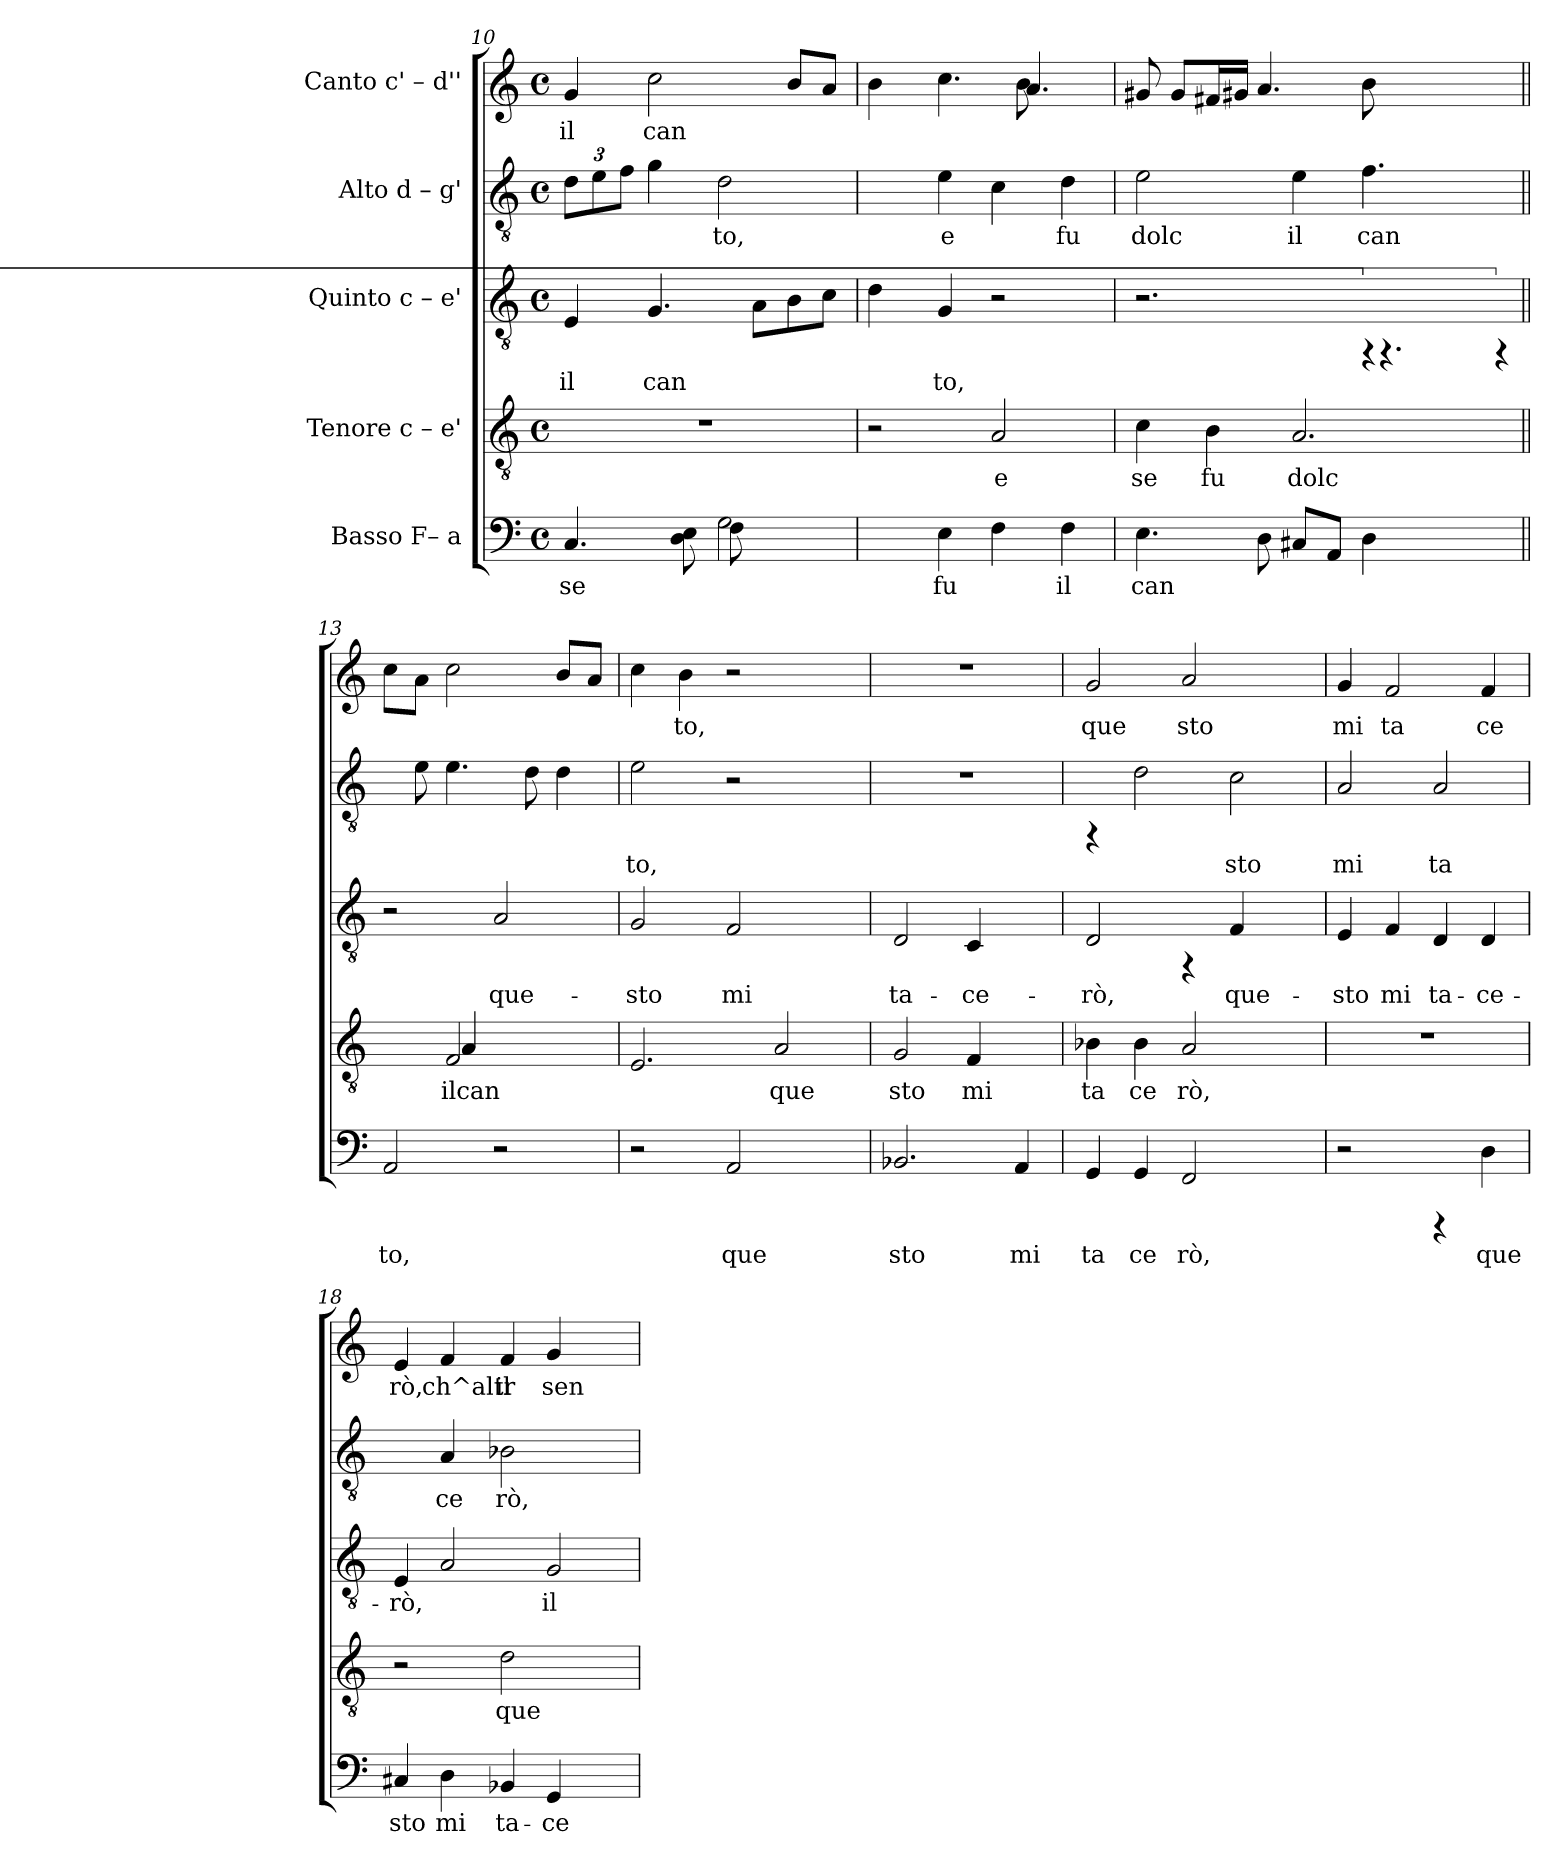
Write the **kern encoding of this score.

**kern	**text	**kern	**text	**kern	**text	**kern	**text	**kern	**text
*part5	*part5	*part4	*part4	*part3	*part3	*part2	*part2	*part1	*part1
*staff5	*staff5	*staff4	*staff4	*staff3	*staff3	*staff2	*staff2	*staff1	*staff1
*I"Basso  F– a	*	*I"Tenore  c – e'	*	*I"Quinto  c – e'	*	*I"Alto  d – g'	*	*I"Canto  c' – d''	*
*clefF4	*	*clefGv2	*	*clefGv2	*	*clefGv2	*	*clefG2	*
*k[]	*	*k[]	*	*k[]	*	*k[]	*	*k[]	*
*C:	*	*C:	*	*C:	*	*C:	*	*C:	*
*M4/4	*	*M4/4	*	*M4/4	*	*M4/4	*	*M4/4	*
*met(c)	*	*met(c)	*	*met(c)	*	*met(c)	*	*met(c)	*
=10	=10	=10	=10	=10	=10	=10	=10	=10	=10
!	!LO:LY:b:rj	!	!	!	!LO:LY:b:rj	!	!	!	!
*^	*	*	*	*	*	*	*	*	*
*	*	*	*	*	*	*	*Xbrackettup	*	*	*
!	!	!	!	!	!	!	!	!LO:LY:b:rj	!	!LO:LY:b:rj
4.C/	2ryy	se	1r	.	4E/	il	12d\L	.	4g/	il
!	!	!	!	!	!	!	!	!LO:LY:b:rj	!	!
.	.	.	.	.	.	.	12e\	.	.	.
!	!	!	!	!	!	!	!	!LO:LY:b:rj	!	!
.	.	.	.	.	.	.	12f\J	.	.	.
!	!	!	!	!	!	!LO:LY:b:rj	!	!LO:LY:b:rj	!	!LO:LY:b:rj
.	.	.	.	.	4.G/	can	4g\	.	2cc\	can
!	!	!LO:LY:b:rj	!	!	!	!	!	!	!	!
8D\ 8E\L	.	.	.	.	.	.	.	.	.	.
!	!	!LO:LY:b:rj	!	!	!	!	!	!LO:LY:b:rj	!	!
2G\	8F\	.	.	.	.	.	2d\	to,	.	.
!	!	!	!	!	!	!LO:LY:b:rj	!	!	!	!
.	4.ryy	.	.	.	8A\L	.	.	.	.	.
!	!	!	!	!	!	!LO:LY:b:rj	!	!	!	!LO:LY:b:rj
.	.	.	.	.	8B\	.	.	.	8b/L	.
!	!	!	!	!	!	!LO:LY:b:rj	!	!	!	!LO:LY:b:rj
.	.	.	.	.	8c\J	.	.	.	8a/J	.
*v	*v	*	*	*	*	*	*	*	*	*
=11	=11	=11	=11	=11	=11	=11	=11	=11	=11
!	!	!	!	!	!LO:LY:b:rj	!	!	!	!LO:LY:b:rj
*	*	*	*	*	*	*	*	*^	*
4ryy	.	2r	.	4d\	.	4ryy	.	4b\	8ryy	.
!	!LO:LY:b:rj	!	!	!	!LO:LY:b:rj	!	!LO:LY:b:rj	!	!	!LO:LY:b:rj
*	*	*	*	*	*	*	*	*v	*v	*
4E\	fu	.	.	4G/	to,	4e\	e	4.cc\	.
!	!	!	!LO:LY:b:rj	!	!	!	!	!	!
4F\	.	2A/	e	2r	.	4c\	.	.	.
*	*	*	*	*	*	*	*	*^	*
!	!	!	!	!	!	!	!	!	!	!LO:LY:b:rj
.	.	.	.	.	.	.	.	4.a/	8b\	.
!	!LO:LY:b:rj	!	!	!	!	!	!LO:LY:b:rj	!	!	!
4F\	il	.	.	.	.	4d\	fu	.	4ryy	.
!!LO:PB:g=z
=12	=12	=12	=12	=12	=12	=12	=12	=12	=12	=12
!	!LO:LY:b:rj	!	!LO:LY:b:rj	!	!	!	!LO:LY:b:rj	!	!	!LO:LY:b:rj
*	*	*	*	*	*	*	*	*v	*v	*
4.E\	can	4c\	se	2.r	.	2e\	dolc	8g#/	.
!	!	!	!	!	!	!	!	!	!LO:LY:b:rj
.	.	.	.	.	.	.	.	8g#/L	.
!	!	!	!LO:LY:b:rj	!	!	!	!	!	!LO:LY:b:rj
.	.	4B\	fu	.	.	.	.	16f#X/	.
!	!	!	!	!	!	!	!	!	!LO:LY:b:rj
.	.	.	.	.	.	.	.	16g#X/J	.
!	!LO:LY:b:rj	!	!	!	!	!	!	!	!LO:LY:b:rj
8D\	.	.	.	.	.	.	.	4.a/	.
!	!LO:LY:b:rj	!	!LO:LY:b:rj	!	!	!	!LO:LY:b:rj	!	!
8C#X/L	.	2.A/	dolc	.	.	4e\	il	.	.
!	!LO:LY:b:rj	!	!	!	!	!	!	!	!
8AA/J	.	.	.	.	.	.	.	.	.
!	!LO:LY:b:rj	!	!	!LO:N:vis=16	!	!	!LO:LY:b:rj	!	!LO:LY:b:rj
4D\	.	.	.	24rFF	.	4.f\	can	8b\	.
.	.	.	.	4.rFF	.	.	.	.	.
.	.	.	.	.	.	.	.	4.ryy	.
4ryy	.	.	.	.	.	.	.	.	.
.	.	.	.	.	.	8ryy	.	.	.
!	!	!	!	!LO:N:vis=8	!	!	!	!	!
.	.	.	.	12rFF	.	.	.	.	.
=13||	=13||	=13||	=13||	=13||	=13||	=13||	=13||	=13||	=13||
!	!LO:LY:b:rj	!	!	!	!	!	!	!	!LO:LY:b:rj
*	*	*^	*	*	*	*	*	*	*
2AA/	to,	4ryy	4ryy	.	2r	.	8ryy	.	8cc\L	.
!	!	!	!	!	!	!	!	!LO:LY:b:rj	!	!LO:LY:b:rj
.	.	.	.	.	.	.	8e\	.	8a\J	.
!	!	!	!	!LO:LY:b:rj	!	!	!	!	!	!LO:LY:b:rj
.	.	2F/	4A/	ilcan	.	.	4.e\	.	2cc\	.
!	!	!	!	!	!	!LO:LY:b:rj	!	!	!	!
2r	.	.	4ryy	.	2A/	que-	.	.	.	.
!	!	!	!	!	!	!	!	!LO:LY:b:rj	!	!
.	.	.	.	.	.	.	8d\	.	.	.
!	!	!	!	!	!	!	!	!LO:LY:b:rj	!	!LO:LY:b:rj
.	.	4ryy	4ryy	.	.	.	4d\	.	8b/L	.
!	!	!	!	!	!	!	!	!	!	!LO:LY:b:rj
.	.	.	.	.	.	.	.	.	8a/J	.
*	*	*v	*v	*	*	*	*	*	*	*
=14	=14	=14	=14	=14	=14	=14	=14	=14	=14
!	!	!	!	!	!LO:LY:b:rj	!	!LO:LY:b:rj	!	!LO:LY:b:rj
2r	.	2.E/	.	2G/	-sto	2e\	to,	4cc\	.
!	!	!	!	!	!	!	!	!	!LO:LY:b:rj
.	.	.	.	.	.	.	.	4b\	to,
!	!LO:LY:b:rj	!	!	!	!LO:LY:b:rj	!	!	!	!
2AA/	que	.	.	2F/	mi	2r	.	2r	.
!	!	!	!LO:LY:b:rj	!	!	!	!	!	!
.	.	2A/	que	.	.	.	.	.	.
4ryy	.	.	.	4ryy	.	4ryy	.	4ryy	.
=15	=15	=15	=15	=15	=15	=15	=15	=15	=15
!	!LO:LY:b:rj	!	!LO:LY:b:rj	!	!LO:LY:b:rj	!	!	!	!
2.BB-X/	sto	2G/	sto	2D/	ta-	1r	.	1r	.
!	!	!	!LO:LY:b:rj	!	!LO:LY:b:rj	!	!	!	!
.	.	4F/	mi	4C/	-ce-	.	.	.	.
!	!LO:LY:b:rj	!	!	!	!	!	!	!	!
4AA/	mi	4ryy	.	4ryy	.	.	.	.	.
=16	=16	=16	=16	=16	=16	=16	=16	=16	=16
!	!LO:LY:b:rj	!	!LO:LY:b:rj	!	!LO:LY:b:rj	!	!	!	!LO:LY:b:rj
4GG/	ta	4B-X\	ta	2D/	-rò,	4rFF	.	2g/	que
!	!LO:LY:b:rj	!	!LO:LY:b:rj	!	!	!	!	!	!
4GG/	ce	4B-\	ce	.	.	2d\	.	.	.
!	!LO:LY:b:rj	!	!LO:LY:b:rj	!	!	!	!	!	!LO:LY:b:rj
2FF/	rò,	2A/	rò,	4rFF	.	.	.	2a/	sto
!	!	!	!	!	!LO:LY:b:rj	!	!LO:LY:b:rj	!	!
.	.	.	.	4F/	que-	2c\	sto	.	.
4ryy	.	4ryy	.	4ryy	.	.	.	4ryy	.
=17	=17	=17	=17	=17	=17	=17	=17	=17	=17
!	!	!	!	!	!LO:LY:b:rj	!	!LO:LY:b:rj	!	!LO:LY:b:rj
2r	.	1r	.	4E/	-sto	2A/	mi	4g/	mi
!	!	!	!	!	!LO:LY:b:rj	!	!	!	!LO:LY:b:rj
.	.	.	.	4F/	mi	.	.	2f/	ta
!	!	!	!	!	!LO:LY:b:rj	!	!LO:LY:b:rj	!	!
4rCCC	.	.	.	4D/	ta-	2A/	ta	.	.
!	!LO:LY:b:rj	!	!	!	!LO:LY:b:rj	!	!	!	!LO:LY:b:rj
4D\	que	.	.	4D/	-ce-	.	.	4f/	ce
!!LO:LB:g=z
=18	=18	=18	=18	=18	=18	=18	=18	=18	=18
!	!LO:LY:b:rj	!	!	!	!LO:LY:b:rj	!	!	!	!LO:LY:b:rj
4C#X/	sto	2r	.	4E/	-rò,	4ryy	.	4e/	rò,
!	!LO:LY:b:rj	!	!	!	!	!	!LO:LY:b:rj	!	!LO:LY:b:rj
4D\	mi	.	.	2A/	.	4A/	ce	4f/	ch^altr
!	!LO:LY:b:rj	!	!LO:LY:b:rj	!	!	!	!LO:LY:b:rj	!	!LO:LY:b:rj
4BB-X/	ta-	2d\	que-	.	.	2B-X\	rò,	4f/	il
!	!LO:LY:b:rj	!	!	!	!LO:LY:b:rj	!	!	!	!LO:LY:b:rj
4GG/	-ce-	.	.	2G/	il	.	.	4g/	sen
4ryy	.	4ryy	.	.	.	4ryy	.	4ryy	.
=	=	=	=	=	=	=	=	=	=
*-	*-	*-	*-	*-	*-	*-	*-	*-	*-
